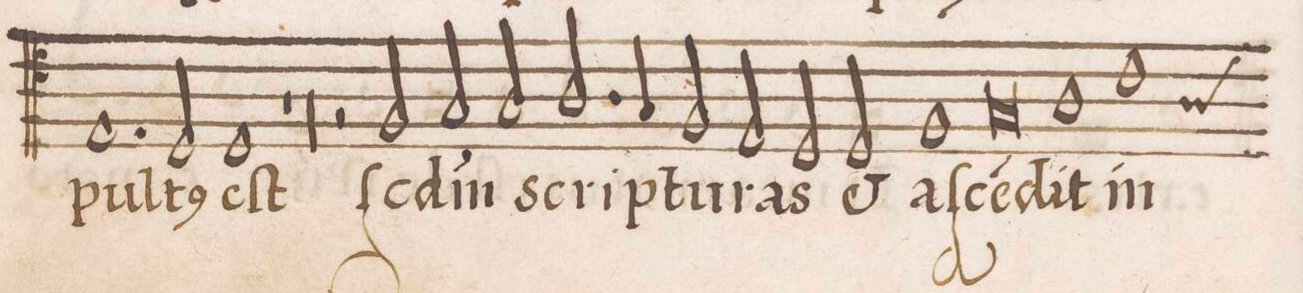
**kern	**text
*I"TENOR	*
*clefC4	*
*k[]	*
*met(C|)	*
*M2/1	*
1.E/	-pul-
2D/	-t(us)
=74-	=74-
1D/	eſt
1r	.
=75-	=75-
00r	.
=76-	=76-
=77-	=77-
2r	.
2F/	ſ(e)-
2G/	-c(un)-
2G/	-d(u)m
=78-	=78-
2.A/	scri-
4G/	.
2F/	-ptu-
2E/	-ras
=79-	=79-
2D/	.
2D/	e(t)
1F/	a-
=80-	=80-
0G/	-ſce(n)-
=81-	=81-
1A\	-dit
*custos:A	*
1c\	in
=82-	=82-
*-	*-
